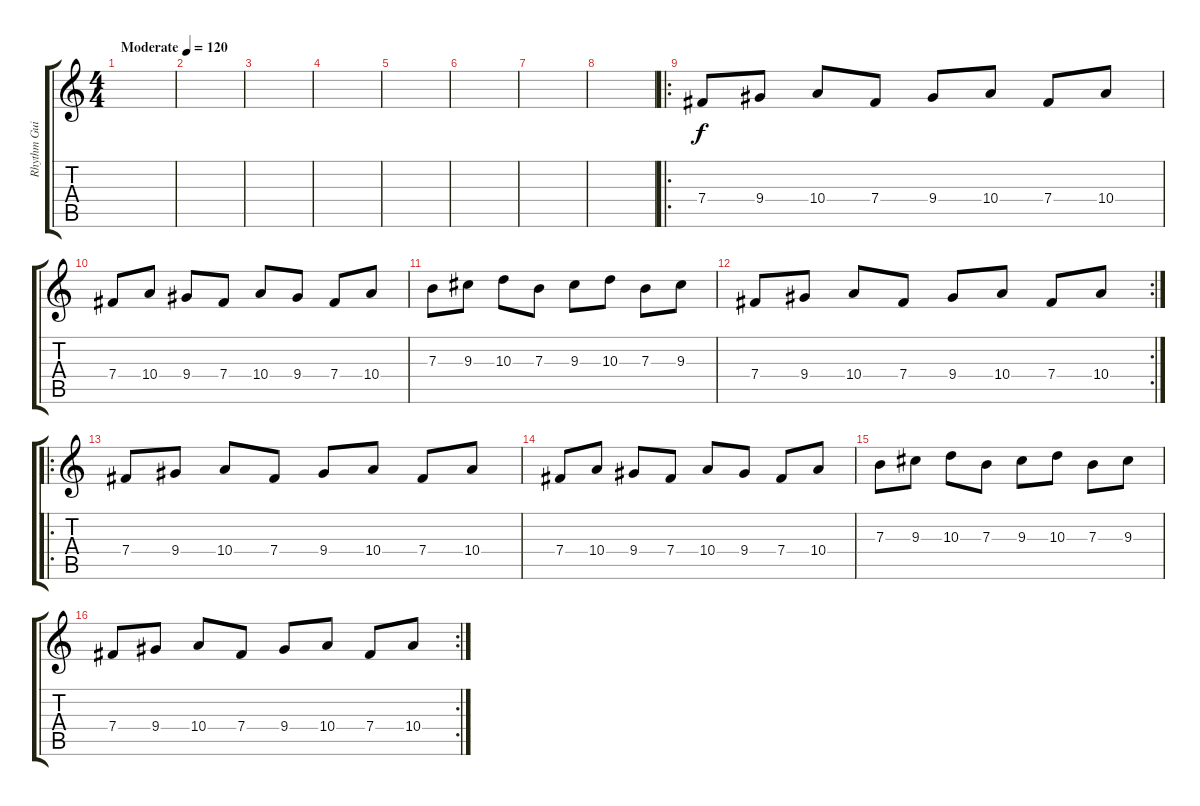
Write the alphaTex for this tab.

\track ("Rhythm Guitar 2" "Rhythm Gui") {instrument acousticguitarnylon}
\staff {score tabs}
\tuning (Db4 Ab3 E3 B2 Gb2 Db2) {hide}
\ts (4 4)
\tempo (120 "Moderate")
\clef g2
\ks c
|
|
|
|
|
|
|
|
\ro
7.4.8 9.4.8 10.4.8 7.4.8 9.4.8 10.4.8 7.4.8 10.4.8 |
7.4.8 10.4.8 9.4.8 7.4.8 10.4.8 9.4.8 7.4.8 10.4.8 |
7.3.8 9.3.8 10.3.8 7.3.8 9.3.8 10.3.8 7.3.8 9.3.8 |
\rc 2
7.4.8 9.4.8 10.4.8 7.4.8 9.4.8 10.4.8 7.4.8 10.4.8 |
\ro
7.4.8 9.4.8 10.4.8 7.4.8 9.4.8 10.4.8 7.4.8 10.4.8 |
7.4.8 10.4.8 9.4.8 7.4.8 10.4.8 9.4.8 7.4.8 10.4.8 |
7.3.8 9.3.8 10.3.8 7.3.8 9.3.8 10.3.8 7.3.8 9.3.8 |
\rc 2
7.4.8 9.4.8 10.4.8 7.4.8 9.4.8 10.4.8 7.4.8 10.4.8
